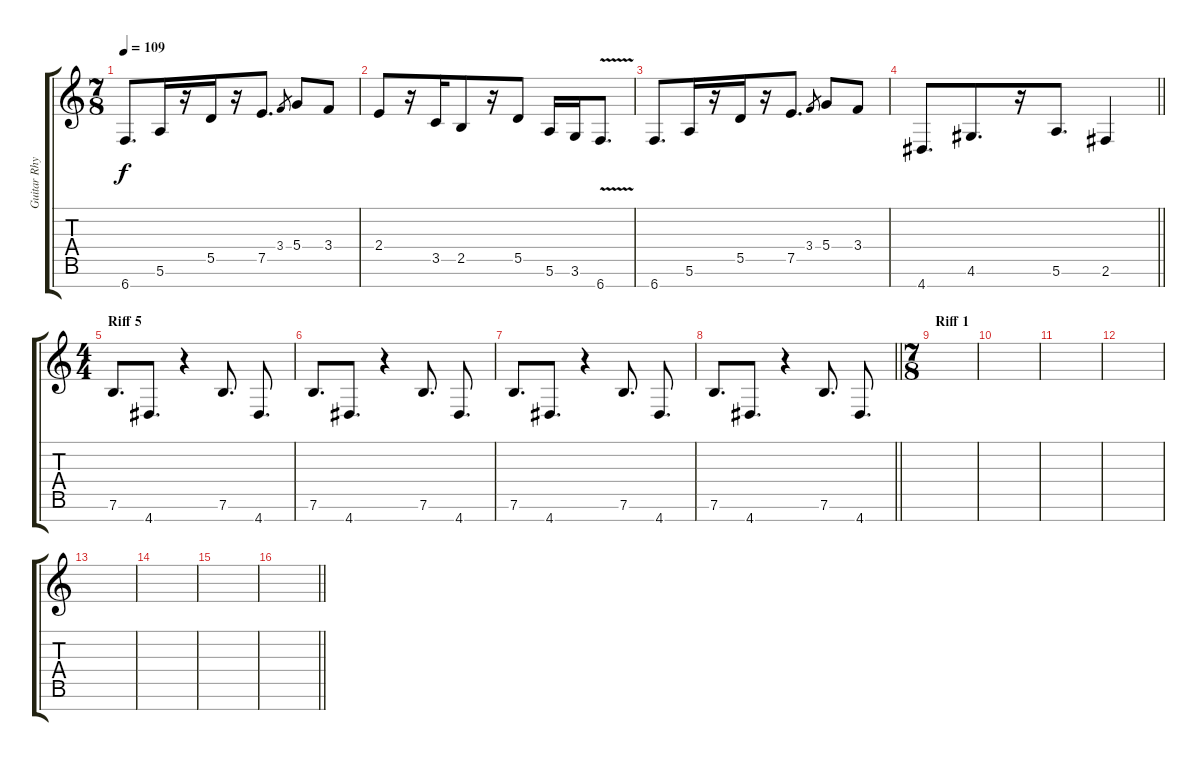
\track ("Guitar Rhythm and Overdubs" "Guitar Rhy") {instrument distortionguitar}
\staff {score tabs}
\tuning (E4 B3 G3 D3 A2 E2 B1) {hide}
\ts (7 8)
\tempo 109
\clef g2
\ks c
6.7.8{d dy f} 5.6.16 r.16 5.5.16 r.16 7.5.8{d} 3.4.8{gr} 5.4.8 3.4.8 |
2.4.8 r.16 3.5.16 2.5.8 r.16 5.5.8 5.6.16 3.6.16 6.7{v}.8{d} |
6.7.8{d} 5.6.16 r.16 5.5.16 r.16 7.5.8{d} 3.4.8{gr} 5.4.8 3.4.8 |
\barLineRight lightlight
4.7.8{d} 4.6.8{d} r.16 5.6.8{d} 2.6.4 |
\ts (4 4)
\section ("" "Riff 5")
7.6.8{d} 4.7.8{d} r.4 7.6.8{d} 4.7.8{d} |
7.6.8{d} 4.7.8{d} r.4 7.6.8{d} 4.7.8{d} |
7.6.8{d} 4.7.8{d} r.4 7.6.8{d} 4.7.8{d} |
\barLineRight lightlight
7.6.8{d} 4.7.8{d} r.4 7.6.8{d} 4.7.8{d} |
\ts (7 8)
\section ("" "Riff 1")
|
|
|
|
|
|
|
\barLineRight lightlight
